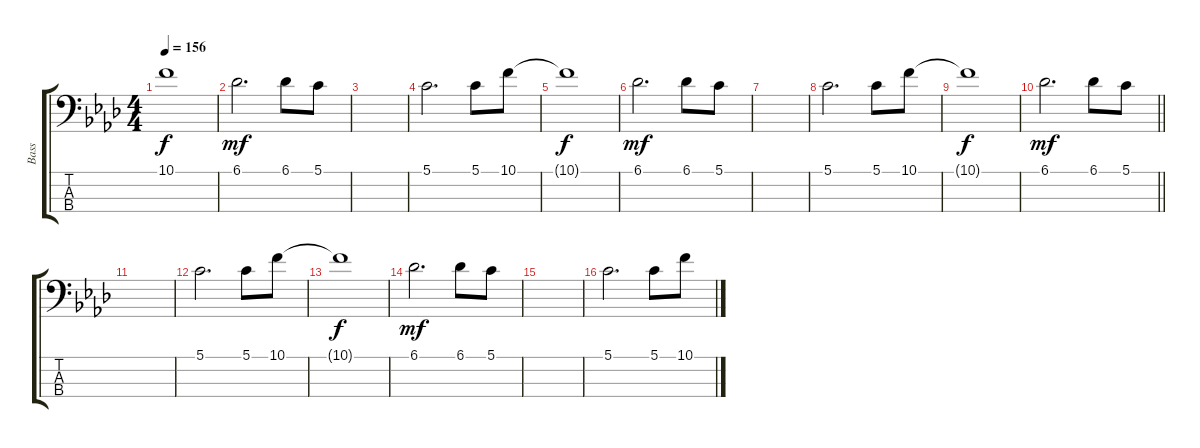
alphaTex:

\track ("Bass" "Bass") {instrument electricbassfinger}
\staff {score tabs}
\tuning (G2 D2 A1 E1) {hide}
\ts (4 4)
\tempo 156
\clef f4
\ks fminor
10.1{t}.1{dy f} |
6.1.2{d dy mf} 6.1.8 5.1.8 |
|
5.1.2{d} 5.1.8 10.1.8 |
10.1{t}.1{dy f} |
6.1.2{d dy mf} 6.1.8 5.1.8 |
|
5.1.2{d} 5.1.8 10.1.8 |
10.1{t}.1{dy f} |
\barLineRight lightlight
6.1.2{d dy mf} 6.1.8 5.1.8 |
|
5.1.2{d} 5.1.8 10.1.8 |
10.1{t}.1{dy f} |
6.1.2{d dy mf} 6.1.8 5.1.8 |
|
5.1.2{d} 5.1.8 10.1.8
